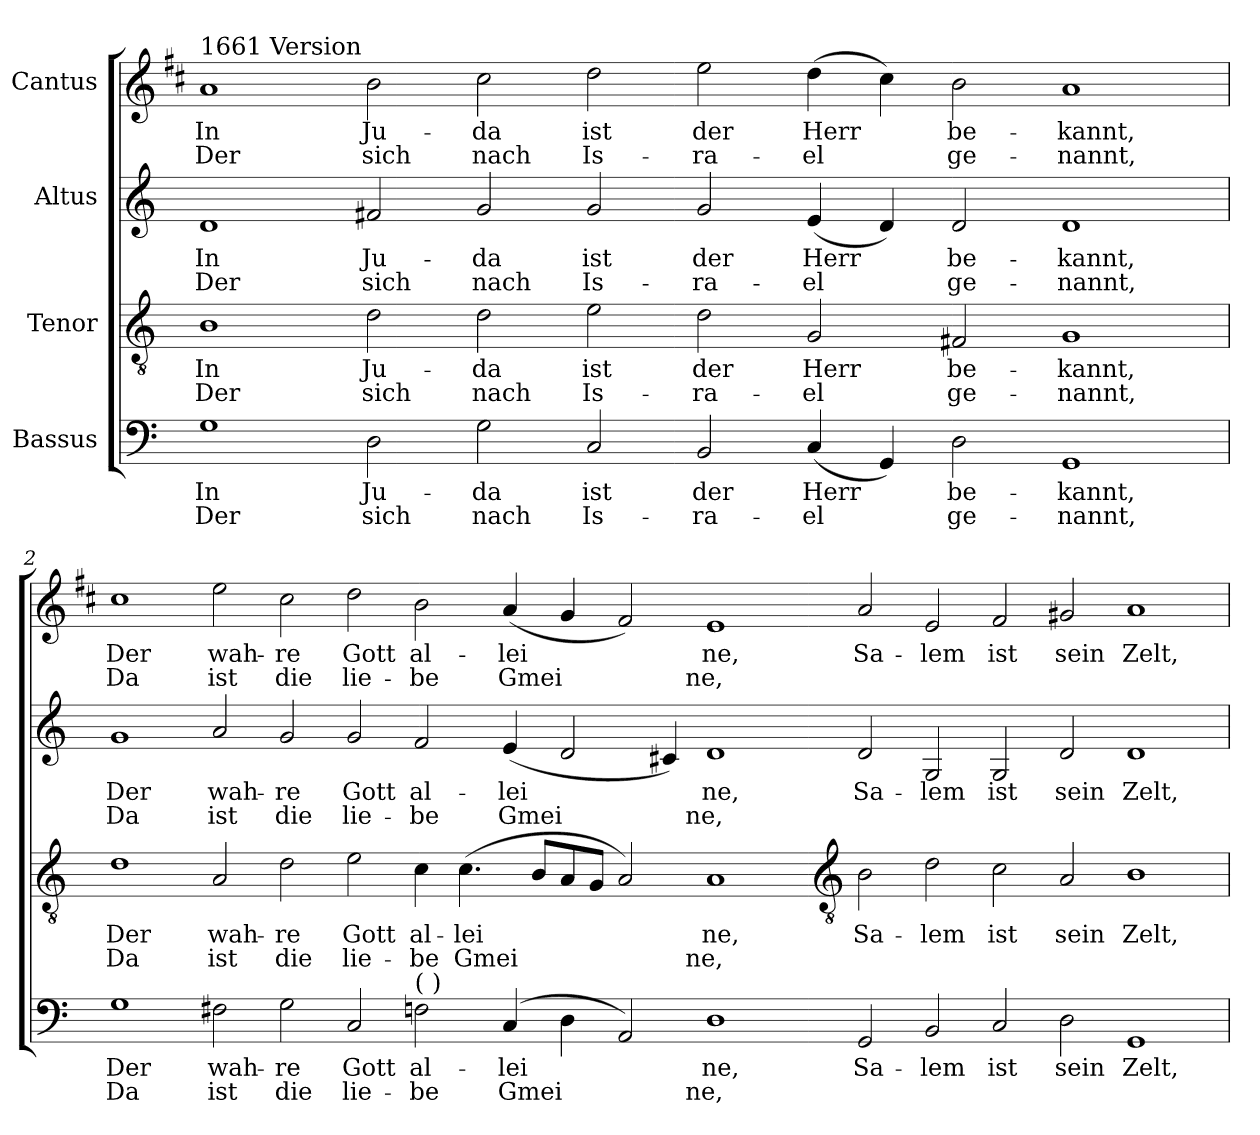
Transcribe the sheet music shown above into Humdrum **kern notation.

**kern	**text	**text	**kern	**text	**text	**kern	**text	**text	**kern	**text	**text
*part4	*part4	*part4	*part3	*part3	*part3	*part2	*part2	*part2	*part1	*part1	*part1
*staff4	*staff4	*staff4	*staff3	*staff3	*staff3	*staff2	*staff2	*staff2	*staff1	*staff1	*staff1
*I"Bassus	*	*	*I"Tenor	*	*	*I"Altus	*	*	*I"Cantus	*	*
*clefF4	*	*	*clefGv2	*	*	*clefG2	*	*	*clefG2	*	*
*	*	*	*	*	*	*	*	*	*ITrd1c2	*	*
*k[]	*	*	*k[]	*	*	*k[]	*	*	*k[]	*	*
*C:	*	*	*C:	*	*	*C:	*	*	*C:	*	*
=1	=1	=1	=1	=1	=1	=1	=1	=1	=1	=1	=1
!	!	!	!	!	!	!	!	!	!LO:TX:a:t=1661 Version	!	!
!	!LO:LY:b	!LO:LY:b	!	!LO:LY:b	!LO:LY:b	!	!LO:LY:b	!LO:LY:b	!	!LO:LY:b	!LO:LY:b
1G	In	Der	1B	In	Der	1d	In	Der	1g	In	Der
!	!LO:LY:b	!LO:LY:b	!	!LO:LY:b	!LO:LY:b	!	!LO:LY:b	!LO:LY:b	!	!LO:LY:b	!LO:LY:b
2D	Ju-	-sich	2d	Ju-	-sich	2f#X	Ju-	-sich	2a	Ju-	-sich
!	!LO:LY:b	!LO:LY:b	!	!LO:LY:b	!LO:LY:b	!	!LO:LY:b	!LO:LY:b	!	!LO:LY:b	!LO:LY:b
2G	da	nach	2d	da	nach	2g	da	nach	2b	da	nach
!	!LO:LY:b	!LO:LY:b	!	!LO:LY:b	!LO:LY:b	!	!LO:LY:b	!LO:LY:b	!	!LO:LY:b	!LO:LY:b
2C	ist	Is-	2e	ist	Is-	2g	ist	Is-	2cc	ist	Is-
!	!LO:LY:b	!LO:LY:b	!	!LO:LY:b	!LO:LY:b	!	!LO:LY:b	!LO:LY:b	!	!LO:LY:b	!LO:LY:b
2BB	-der	ra-	2d	-der	ra-	2g	-der	ra-	2dd	-der	ra-
!	!LO:LY:b	!LO:LY:b	!	!LO:LY:b	!LO:LY:b	!	!LO:LY:b	!LO:LY:b	!	!LO:LY:b	!LO:LY:b
(<4C	-Herr	el	2G	-Herr	el	(<4e	-Herr	el	(>4cc	-Herr	el
4GG)	.	.	.	.	.	4d)	.	.	4b)	.	.
!	!LO:LY:b	!LO:LY:b	!	!LO:LY:b	!LO:LY:b	!	!LO:LY:b	!LO:LY:b	!	!LO:LY:b	!LO:LY:b
2D	be-	-ge-	2F#X	be-	-ge-	2d	be-	-ge-	2a	be-	-ge-
!	!LO:LY:b	!LO:LY:b	!	!LO:LY:b	!LO:LY:b	!	!LO:LY:b	!LO:LY:b	!	!LO:LY:b	!LO:LY:b
1GG	-kannt,	nannt,	1G	-kannt,	nannt,	1d	-kannt,	nannt,	1g	-kannt,	nannt,
=2	=2	=2	=2	=2	=2	=2	=2	=2	=2	=2	=2
!	!LO:LY:b	!LO:LY:b	!	!LO:LY:b	!LO:LY:b	!	!LO:LY:b	!LO:LY:b	!	!LO:LY:b	!LO:LY:b
1G	Der	Da	1d	Der	Da	1g	Der	Da	1b	Der	Da
!	!LO:LY:b	!LO:LY:b	!	!LO:LY:b	!LO:LY:b	!	!LO:LY:b	!LO:LY:b	!	!LO:LY:b	!LO:LY:b
2F#X	wah-	-ist	2A	wah-	-ist	2a	wah-	-ist	2dd	wah-	-ist
!	!LO:LY:b	!LO:LY:b	!	!LO:LY:b	!LO:LY:b	!	!LO:LY:b	!LO:LY:b	!	!LO:LY:b	!LO:LY:b
2G	re	die	2d	re	die	2g	re	die	2b	re	die
!	!LO:LY:b	!LO:LY:b	!	!LO:LY:b	!LO:LY:b	!	!LO:LY:b	!LO:LY:b	!	!LO:LY:b	!LO:LY:b
2C	Gott	lie-	2e	Gott	lie-	2g	Gott	lie-	2cc	Gott	lie-
!LO:TX:a:t=(  )	!	!	!	!	!	!	!	!	!	!	!
!	!LO:LY:b	!LO:LY:b	!	!LO:LY:b	!LO:LY:b	!	!LO:LY:b	!LO:LY:b	!	!LO:LY:b	!LO:LY:b
2F	-al-	-be	4c	-al-	-be	2f	-al-	-be	2a	-al-	-be
!	!	!	!	!LO:LY:b	!LO:LY:b	!	!	!	!	!	!
.	.	.	(<4.c	lei	Gmei	.	.	.	.	.	.
!	!LO:LY:b	!LO:LY:b	!	!	!	!	!LO:LY:b	!LO:LY:b	!	!LO:LY:b	!LO:LY:b
(>4C	lei	Gmei	.	.	.	(<4e	lei	Gmei	(<4g	lei	Gmei
.	.	.	8BL	.	.	.	.	.	.	.	.
4D	.	.	8A	.	.	2d	.	.	4f	.	.
.	.	.	8GJ	.	.	.	.	.	.	.	.
2AA)	.	.	2A)	.	.	.	.	.	2e)	.	.
.	.	.	.	.	.	4c#X)	.	.	.	.	.
!	!LO:LY:b	!LO:LY:b	!	!LO:LY:b	!LO:LY:b	!	!LO:LY:b	!LO:LY:b	!	!LO:LY:b	!LO:LY:b
1D	ne,	ne,	1A	ne,	ne,	1d	ne,	ne,	1d	ne,	ne,
!!LO:LB:g=z
=3-	=3-	=3-	=3-	=3-	=3-	=3-	=3-	=3-	=3-	=3-	=3-
*	*	*	*clefGv2	*	*	*	*	*	*	*	*
!	!LO:LY:b	!	!	!LO:LY:b	!	!	!LO:LY:b	!	!	!LO:LY:b	!
2GG	Sa-	.	2B	Sa-	.	2d	Sa-	.	2g	Sa-	.
!	!LO:LY:b	!	!	!LO:LY:b	!	!	!LO:LY:b	!	!	!LO:LY:b	!
2BB	-lem	.	2d	-lem	.	2G	-lem	.	2d	-lem	.
!	!LO:LY:b	!	!	!LO:LY:b	!	!	!LO:LY:b	!	!	!LO:LY:b	!
2C	ist	.	2c	ist	.	2G	ist	.	2e	ist	.
!	!LO:LY:b	!	!	!LO:LY:b	!	!	!LO:LY:b	!	!	!LO:LY:b	!
2D	sein	.	2A	sein	.	2d	sein	.	2f#X	sein	.
!	!LO:LY:b	!	!	!LO:LY:b	!	!	!LO:LY:b	!	!	!LO:LY:b	!
1GG	Zelt,	.	1B	Zelt,	.	1d	Zelt,	.	1g	Zelt,	.
=	=	=	=	=	=	=	=	=	=	=	=
*-	*-	*-	*-	*-	*-	*-	*-	*-	*-	*-	*-
